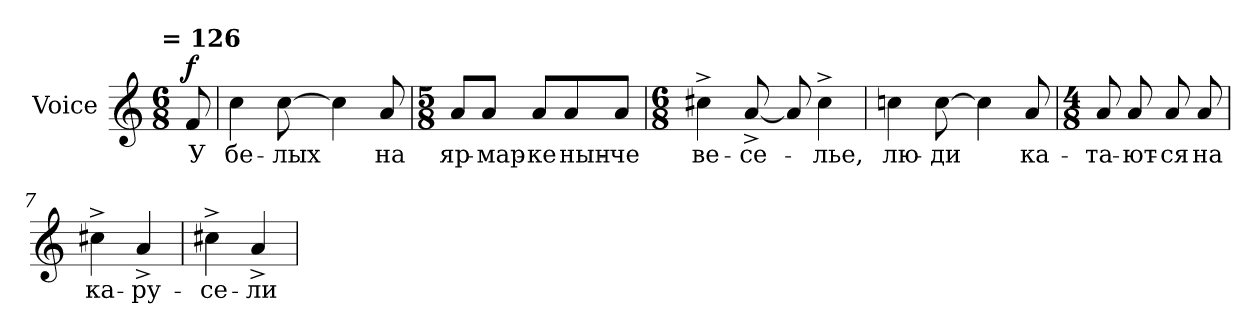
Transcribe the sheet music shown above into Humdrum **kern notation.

**kern	**text	**dynam
*part1	*part1	*part1
*staff1	*staff1	*staff1
*I"Voice	*	*
*I'Vo.	*	*
*clefG2	*	*
*k[]	*	*
!!LO:TX:omd:t= = 126
*M6/8	*	*
*MM63	*	*
=1	=1	=1
!	!	!LO:DY:a
8f/	У	f
=2	=2	=2
4cc\	бе-	.
[8cc\	-лых	.
4cc\]	.	.
8a/	на	.
=3	=3	=3
*M5/8	*	*
8a/L	яр-	.
8a/J	-мар-	.
8a/L	-ке	.
8a/	нын-	.
8a/J	-че	.
=4	=4	=4
*M6/8	*	*
4cc#X^\	ве-	.
[8a^/	-се-	.
8a/]	.	.
4cc#^\	-лье,	.
!!LO:LB:g=z
=5	=5	=5
4ccn\	лю-	.
[8cc\	-ди	.
4cc\]	.	.
8a/	ка-	.
=6	=6	=6
*M4/8	*	*
8a/	-та-	.
8a/	-ют-	.
8a/	-ся	.
8a/	на	.
=7	=7	=7
4cc#X^\	ка-	.
4a^/	-ру-	.
=8	=8	=8
4cc#X^\	-се-	.
4a^/	-ли	.
=	=	=
*-	*-	*-
